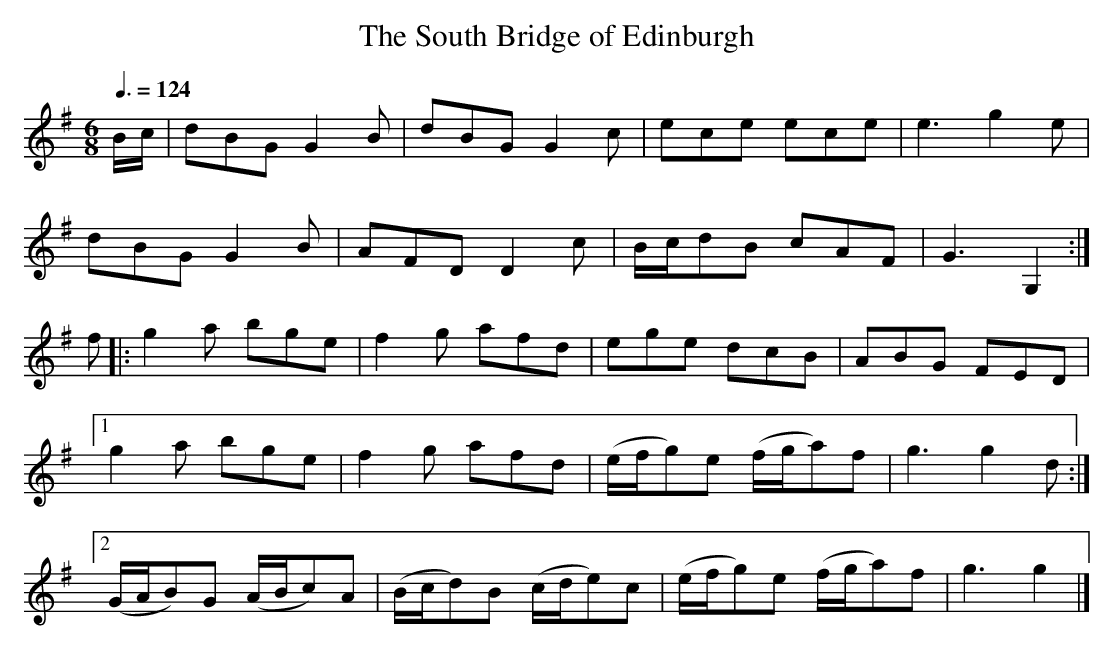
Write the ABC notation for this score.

X:1
T:The South Bridge of Edinburgh
M:6/8
L:1/8
Q:3/8=124
K:G
B/c/|  dBG      G2B    | dBG      G2c    | ece      ece    |e3  g2e |
       dBG      G2B    | AFD      D2c    | B/c/dB   cAF    |G3  G,2:|
f   |: g2a      bge    | f2g      afd    | ege      dcB    |ABG FED |
   [1  g2a      bge    | f2g      afd    |(e/f/g)e (f/g/a)f|g3  g2d:|
   [2 (G/A/B)G (A/B/c)A|(B/c/d)B (c/d/e)c|(e/f/g)e (f/g/a)f|g3  g2 |]
